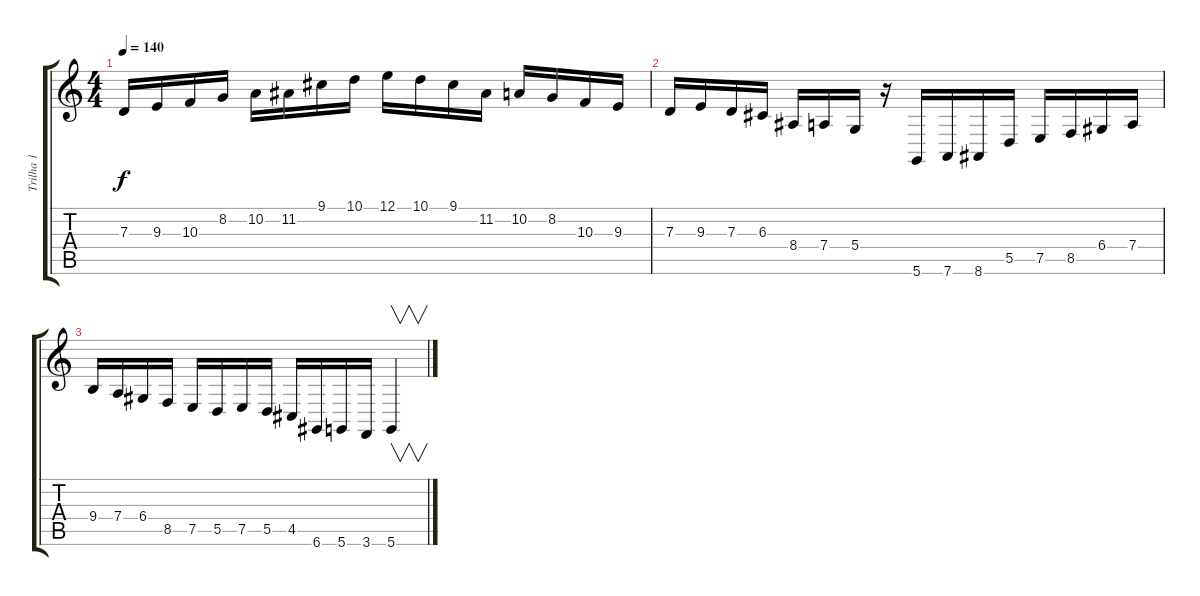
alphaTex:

\track ("Trilha 1" "Trilha 1") {instrument violin}
\staff {score tabs}
\tuning (E4 B3 G3 D3 A2 D2) {hide}
\ts (4 4)
\tempo 140
\clef g2
\ks c
7.3.16{dy f} 9.3.16 10.3.16 8.2.16 10.2.16 11.2.16 9.1.16 10.1.16 12.1.16 10.1.16 9.1.16 11.2.16 10.2.16 8.2.16 10.3.16 9.3.16 |
7.3.16 9.3.16 7.3.16 6.3.16 8.4.16 7.4.16 5.4.16 r.16 5.6.16 7.6.16 8.6.16 5.5.16 7.5.16 8.5.16 6.4.16 7.4.16 |
9.4.16 7.4.16 6.4.16 8.5.16 7.5.16 5.5.16 7.5.16 5.5.16 4.5.16 6.6.16 5.6.16 3.6.16 5.6.4{v}
